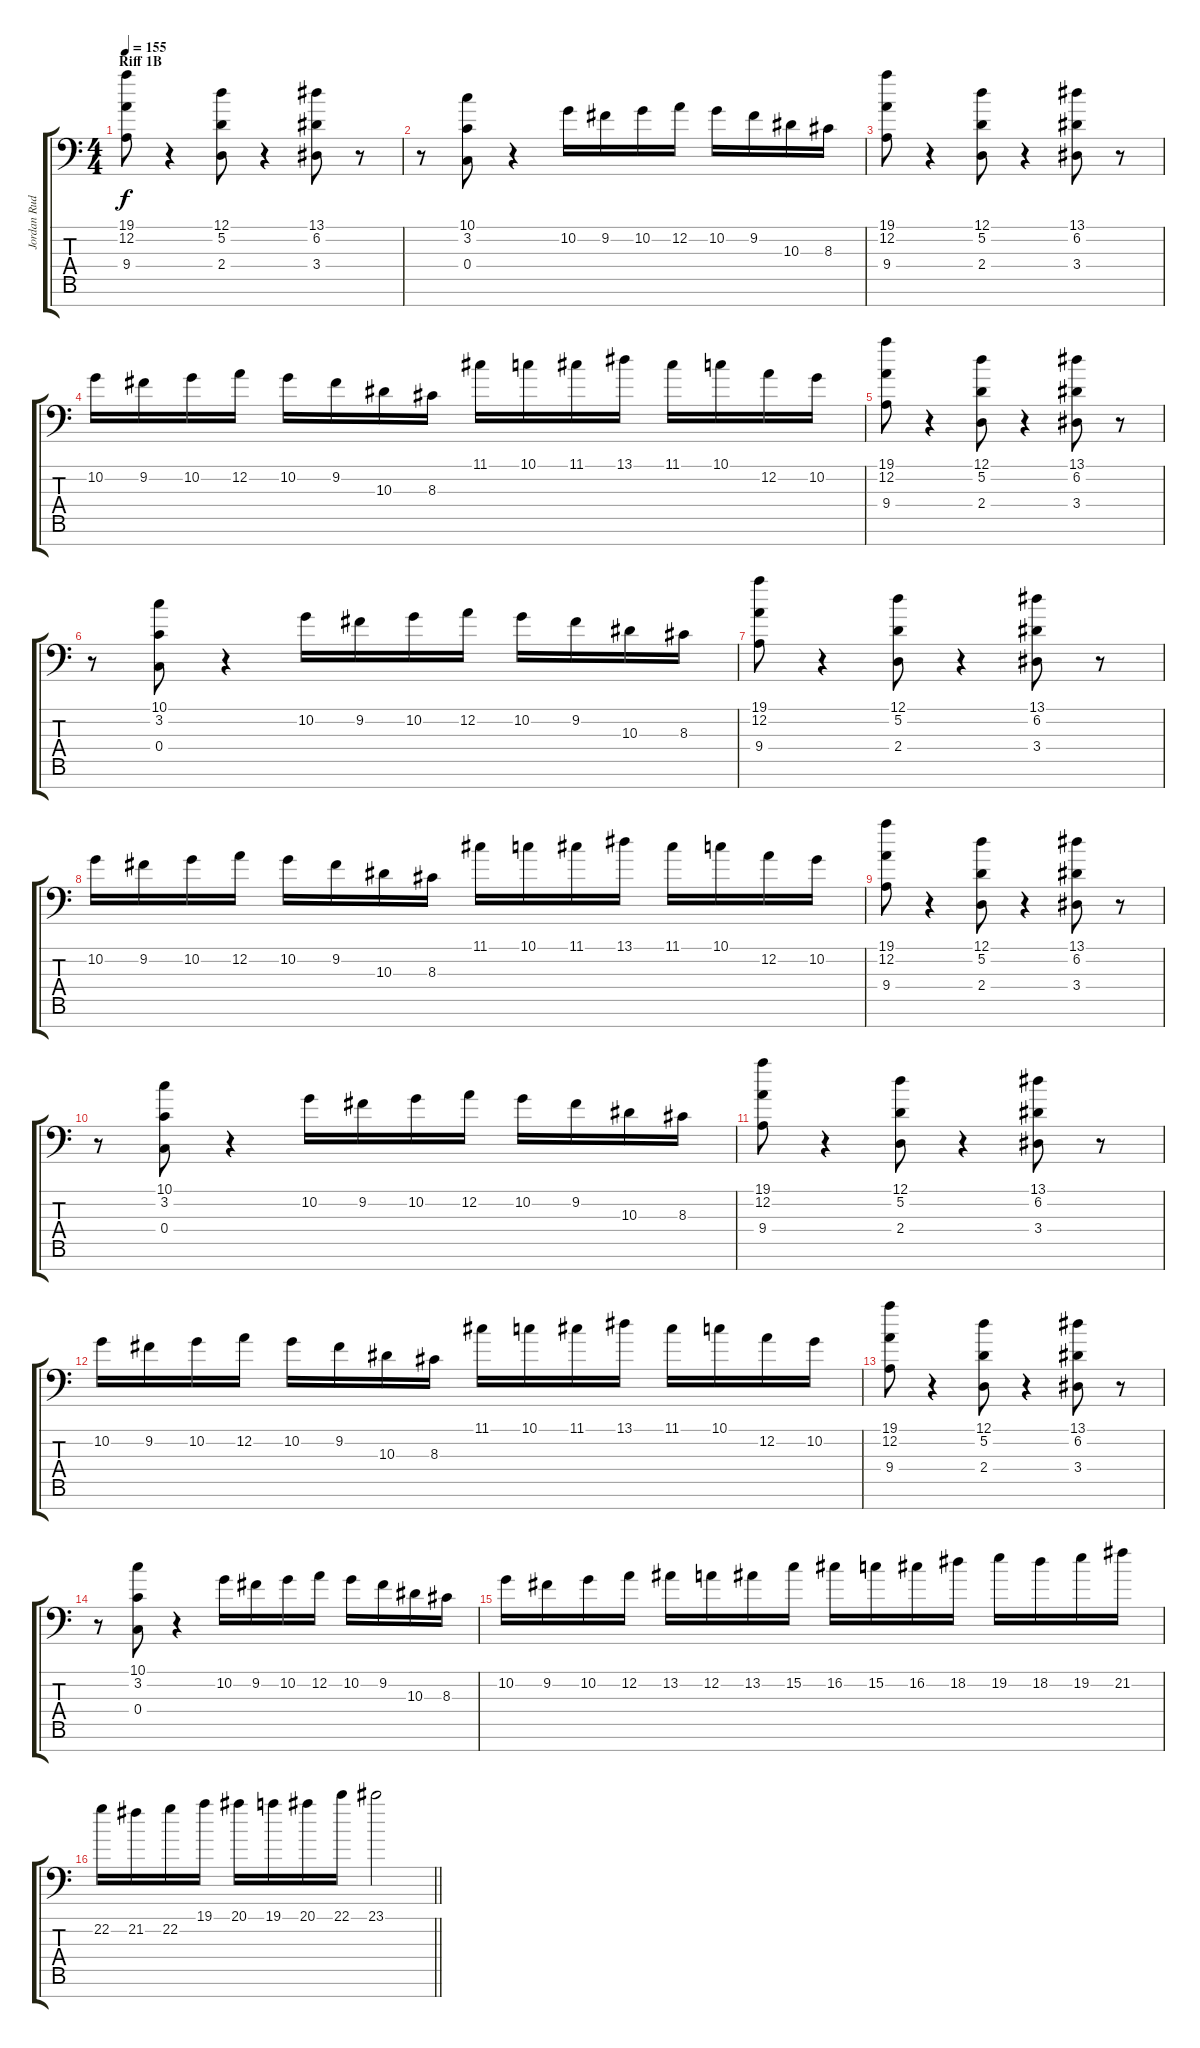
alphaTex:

\track ("Jordan Rudess" "Jordan Rud") {mute instrument stringensemble1}
\staff {score tabs}
\tuning (D4 A3 F3 C3 G2 D2 A1) {hide}
\ts (4 4)
\section ("" "Riff 1B")
\tempo 155
\clef f4
\ks c
(19.1 12.2 9.4).8{dy f} r.4 (12.1 5.2 2.4).8 r.4 (13.1 6.2 3.4).8 r.8 |
r.8 (10.1 3.2 0.4).8 r.4 10.2.16 9.2.16 10.2.16 12.2.16 10.2.16 9.2.16 10.3.16 8.3.16 |
(19.1 12.2 9.4).8 r.4 (12.1 5.2 2.4).8 r.4 (13.1 6.2 3.4).8 r.8 |
10.2.16 9.2.16 10.2.16 12.2.16 10.2.16 9.2.16 10.3.16 8.3.16 11.1.16 10.1.16 11.1.16 13.1.16 11.1.16 10.1.16 12.2.16 10.2.16 |
(19.1 12.2 9.4).8 r.4 (12.1 5.2 2.4).8 r.4 (13.1 6.2 3.4).8 r.8 |
r.8 (10.1 3.2 0.4).8 r.4 10.2.16 9.2.16 10.2.16 12.2.16 10.2.16 9.2.16 10.3.16 8.3.16 |
(19.1 12.2 9.4).8 r.4 (12.1 5.2 2.4).8 r.4 (13.1 6.2 3.4).8 r.8 |
10.2.16 9.2.16 10.2.16 12.2.16 10.2.16 9.2.16 10.3.16 8.3.16 11.1.16 10.1.16 11.1.16 13.1.16 11.1.16 10.1.16 12.2.16 10.2.16 |
(19.1 12.2 9.4).8 r.4 (12.1 5.2 2.4).8 r.4 (13.1 6.2 3.4).8 r.8 |
r.8 (10.1 3.2 0.4).8 r.4 10.2.16 9.2.16 10.2.16 12.2.16 10.2.16 9.2.16 10.3.16 8.3.16 |
(19.1 12.2 9.4).8 r.4 (12.1 5.2 2.4).8 r.4 (13.1 6.2 3.4).8 r.8 |
10.2.16 9.2.16 10.2.16 12.2.16 10.2.16 9.2.16 10.3.16 8.3.16 11.1.16 10.1.16 11.1.16 13.1.16 11.1.16 10.1.16 12.2.16 10.2.16 |
(19.1 12.2 9.4).8 r.4 (12.1 5.2 2.4).8 r.4 (13.1 6.2 3.4).8 r.8 |
r.8 (10.1 3.2 0.4).8 r.4 10.2.16 9.2.16 10.2.16 12.2.16 10.2.16 9.2.16 10.3.16 8.3.16 |
10.2.16 9.2.16 10.2.16 12.2.16 13.2.16 12.2.16 13.2.16 15.2.16 16.2.16 15.2.16 16.2.16 18.2.16 19.2.16 18.2.16 19.2.16 21.2.16 |
\barLineRight lightlight
22.2.16 21.2.16 22.2.16 19.1.16 20.1.16 19.1.16 20.1.16 22.1.16 23.1.2
